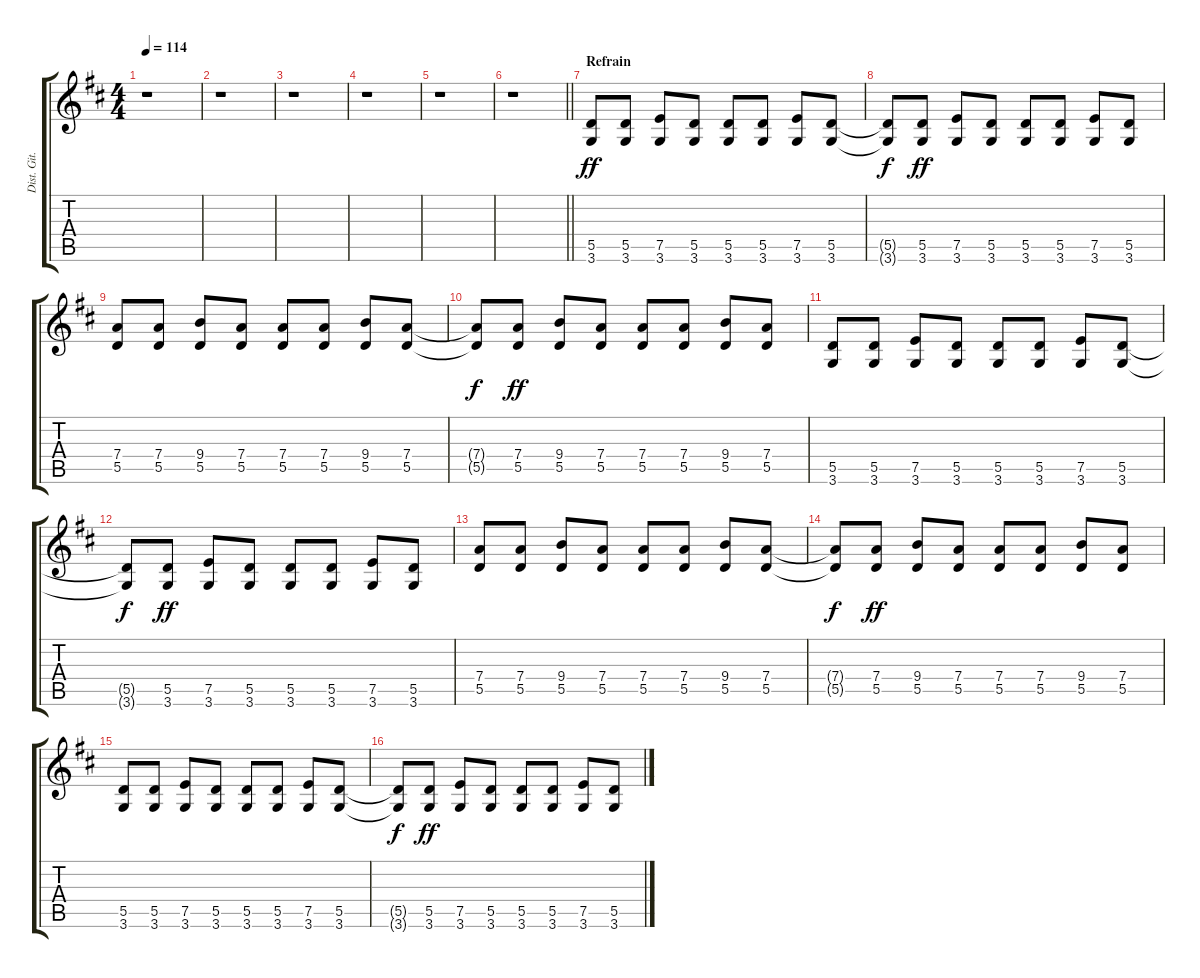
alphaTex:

\track ("Dist. Git. Rhythmus" "Dist. Git.") {instrument distortionguitar}
\staff {score tabs}
\tuning (E4 B3 G3 D3 A2 E2) {hide}
\ts (4 4)
\tempo 114
\clef g2
\ks d
r.1{dy mf} |
r.1 |
r.1 |
r.1 |
r.1 |
\barLineRight lightlight
r.1 |
\section ("" "Refrain")
(5.5 3.6).8{dy ff} (5.5 3.6).8 (7.5 3.6).8 (5.5 3.6).8 (5.5 3.6).8 (5.5 3.6).8 (7.5 3.6).8 (5.5 3.6).8 |
(5.5{t} 3.6{t}).8{dy f} (5.5 3.6).8{dy ff} (7.5 3.6).8 (5.5 3.6).8 (5.5 3.6).8 (5.5 3.6).8 (7.5 3.6).8 (5.5 3.6).8 |
(7.4 5.5).8 (7.4 5.5).8 (9.4 5.5).8 (7.4 5.5).8 (7.4 5.5).8 (7.4 5.5).8 (9.4 5.5).8 (7.4 5.5).8 |
(7.4{t} 5.5{t}).8{dy f} (7.4 5.5).8{dy ff} (9.4 5.5).8 (7.4 5.5).8 (7.4 5.5).8 (7.4 5.5).8 (9.4 5.5).8 (7.4 5.5).8 |
(5.5 3.6).8 (5.5 3.6).8 (7.5 3.6).8 (5.5 3.6).8 (5.5 3.6).8 (5.5 3.6).8 (7.5 3.6).8 (5.5 3.6).8 |
(5.5{t} 3.6{t}).8{dy f} (5.5 3.6).8{dy ff} (7.5 3.6).8 (5.5 3.6).8 (5.5 3.6).8 (5.5 3.6).8 (7.5 3.6).8 (5.5 3.6).8 |
(7.4 5.5).8 (7.4 5.5).8 (9.4 5.5).8 (7.4 5.5).8 (7.4 5.5).8 (7.4 5.5).8 (9.4 5.5).8 (7.4 5.5).8 |
(7.4{t} 5.5{t}).8{dy f} (7.4 5.5).8{dy ff} (9.4 5.5).8 (7.4 5.5).8 (7.4 5.5).8 (7.4 5.5).8 (9.4 5.5).8 (7.4 5.5).8 |
(5.5 3.6).8 (5.5 3.6).8 (7.5 3.6).8 (5.5 3.6).8 (5.5 3.6).8 (5.5 3.6).8 (7.5 3.6).8 (5.5 3.6).8 |
(5.5{t} 3.6{t}).8{dy f} (5.5 3.6).8{dy ff} (7.5 3.6).8 (5.5 3.6).8 (5.5 3.6).8 (5.5 3.6).8 (7.5 3.6).8 (5.5 3.6).8
